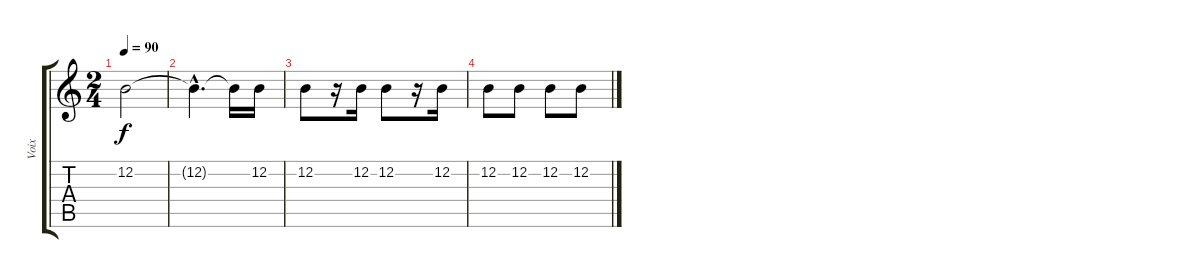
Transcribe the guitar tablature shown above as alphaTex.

\track ("Voix" "Voix") {instrument accordion}
\staff {score tabs}
\tuning (E4 B3 G3 D3 A2 E2) {hide}
\ts (2 4)
\tempo 90
\clef g2
\ks c
12.2{t}.2{dy f} |
12.2{hac t}.4{d} 12.2{t}.16 12.2.16 |
12.2.8 r.16 12.2.16 12.2.8 r.16 12.2.16 |
12.2.8 12.2.8 12.2.8 12.2.8
